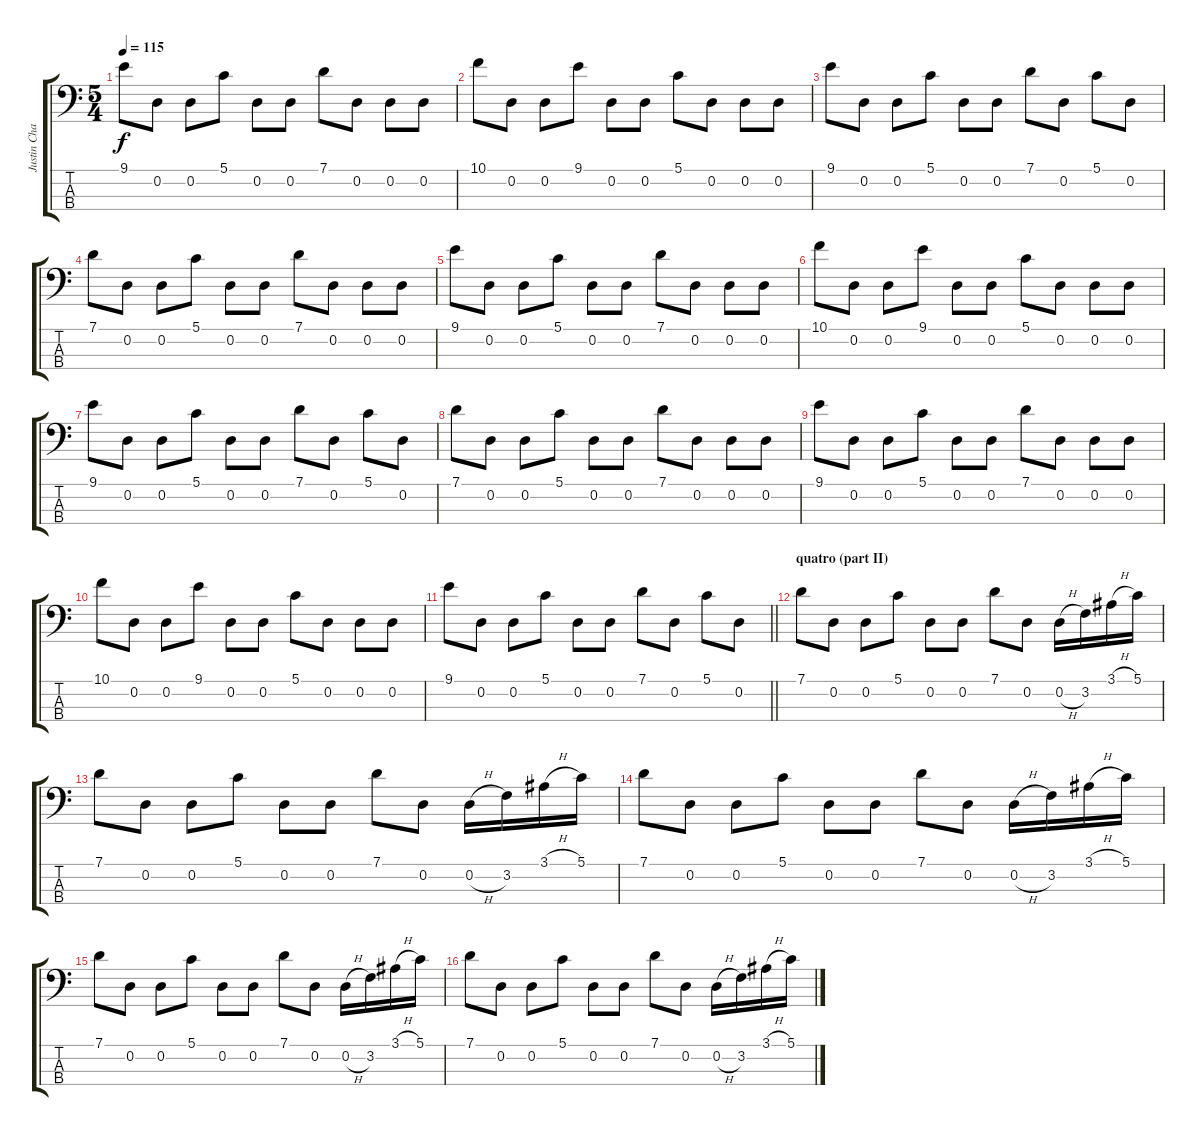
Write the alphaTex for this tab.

\track ("Justin Chancellor" "Justin Cha") {instrument electricbassfinger}
\staff {score tabs}
\tuning (G2 D2 A1 D1) {hide}
\ts (5 4)
\tempo 115
\clef f4
\ks c
9.1.8{dy f} 0.2.8 0.2.8 5.1.8 0.2.8 0.2.8 7.1.8 0.2.8 0.2.8 0.2.8 |
10.1.8 0.2.8 0.2.8 9.1.8 0.2.8 0.2.8 5.1.8 0.2.8 0.2.8 0.2.8 |
9.1.8 0.2.8 0.2.8 5.1.8 0.2.8 0.2.8 7.1.8 0.2.8 5.1.8 0.2.8 |
7.1.8 0.2.8 0.2.8 5.1.8 0.2.8 0.2.8 7.1.8 0.2.8 0.2.8 0.2.8 |
9.1.8 0.2.8 0.2.8 5.1.8 0.2.8 0.2.8 7.1.8 0.2.8 0.2.8 0.2.8 |
10.1.8 0.2.8 0.2.8 9.1.8 0.2.8 0.2.8 5.1.8 0.2.8 0.2.8 0.2.8 |
9.1.8 0.2.8 0.2.8 5.1.8 0.2.8 0.2.8 7.1.8 0.2.8 5.1.8 0.2.8 |
7.1.8 0.2.8 0.2.8 5.1.8 0.2.8 0.2.8 7.1.8 0.2.8 0.2.8 0.2.8 |
9.1.8 0.2.8 0.2.8 5.1.8 0.2.8 0.2.8 7.1.8 0.2.8 0.2.8 0.2.8 |
10.1.8 0.2.8 0.2.8 9.1.8 0.2.8 0.2.8 5.1.8 0.2.8 0.2.8 0.2.8 |
\barLineRight lightlight
9.1.8 0.2.8 0.2.8 5.1.8 0.2.8 0.2.8 7.1.8 0.2.8 5.1.8 0.2.8 |
\section ("" "quatro (part II)")
7.1.8 0.2.8 0.2.8 5.1.8 0.2.8 0.2.8 7.1.8 0.2.8 0.2{h}.16 3.2.16 3.1{h}.16 5.1.16 |
7.1.8 0.2.8 0.2.8 5.1.8 0.2.8 0.2.8 7.1.8 0.2.8 0.2{h}.16 3.2.16 3.1{h}.16 5.1.16 |
7.1.8 0.2.8 0.2.8 5.1.8 0.2.8 0.2.8 7.1.8 0.2.8 0.2{h}.16 3.2.16 3.1{h}.16 5.1.16 |
7.1.8 0.2.8 0.2.8 5.1.8 0.2.8 0.2.8 7.1.8 0.2.8 0.2{h}.16 3.2.16 3.1{h}.16 5.1.16 |
7.1.8 0.2.8 0.2.8 5.1.8 0.2.8 0.2.8 7.1.8 0.2.8 0.2{h}.16 3.2.16 3.1{h}.16 5.1.16
